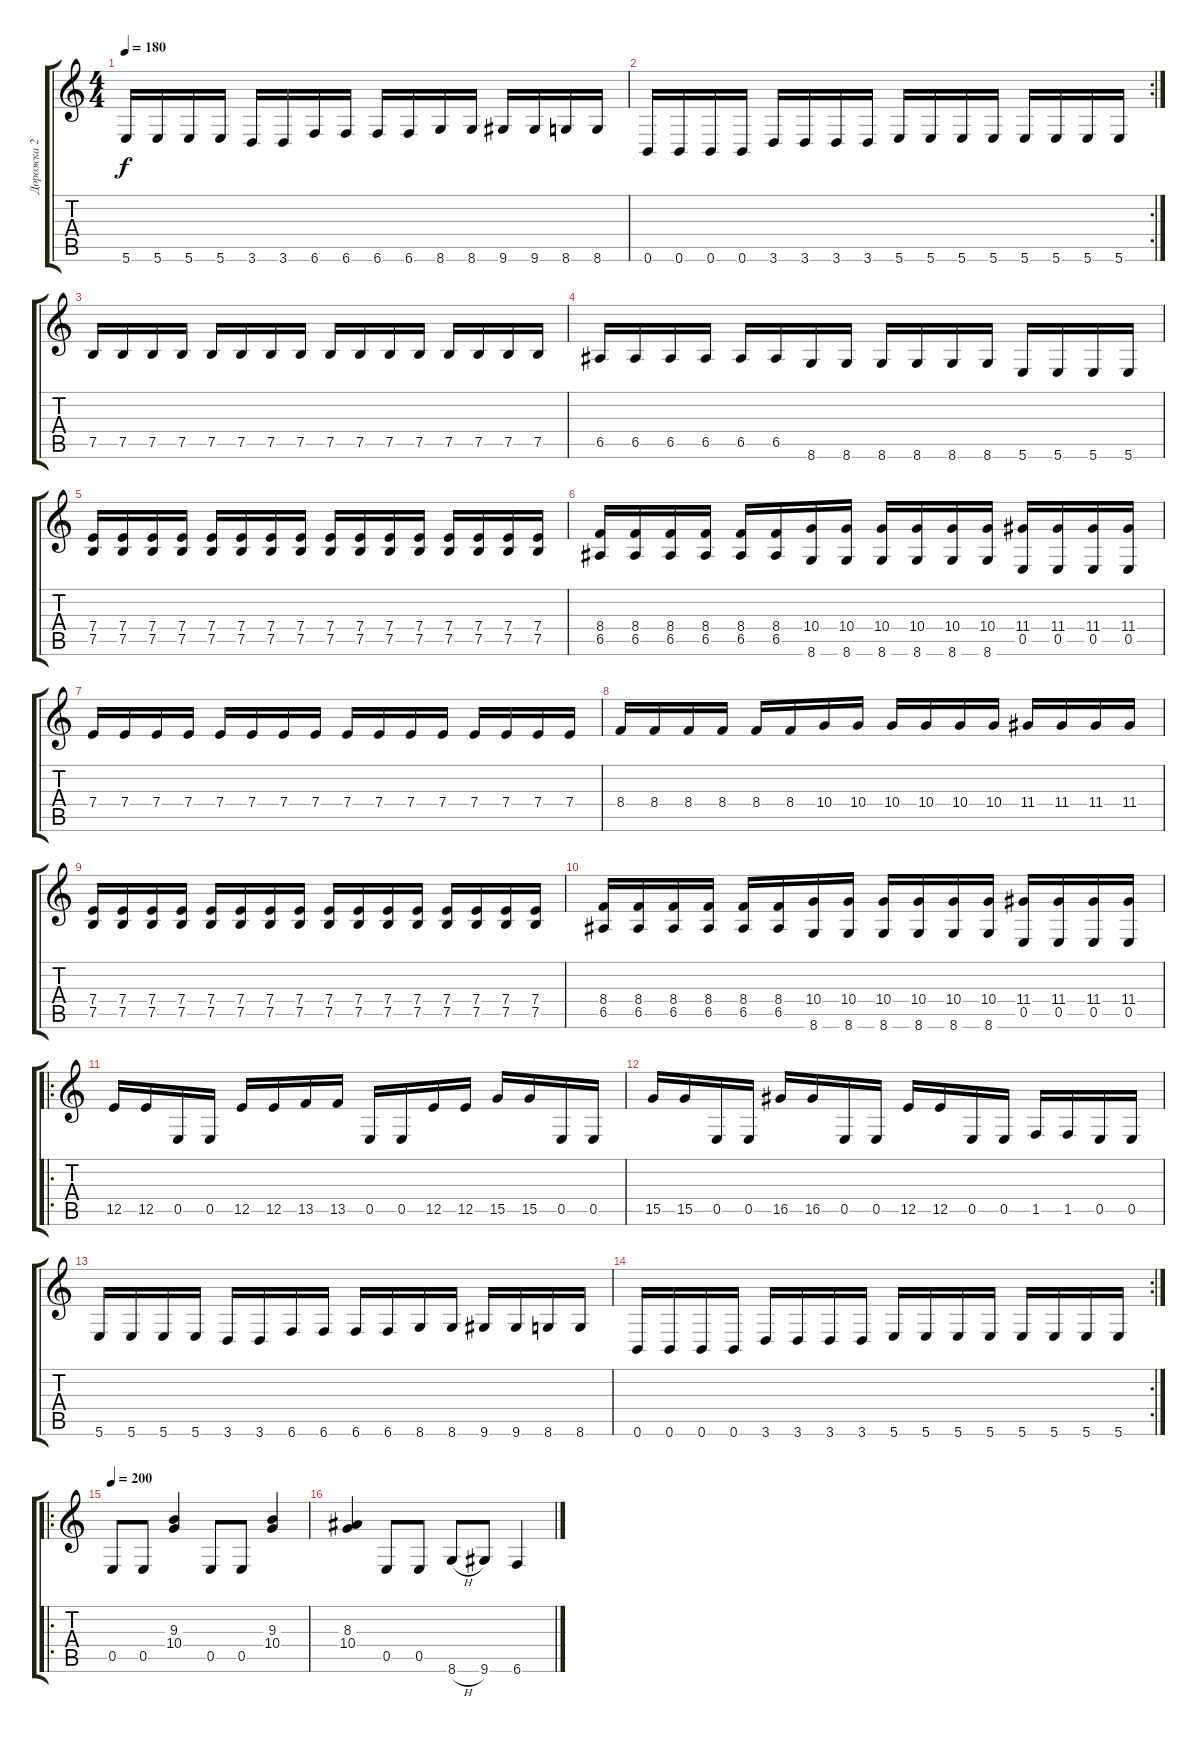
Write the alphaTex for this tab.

\track ("Дорожка 2" "Дорожка 2") {instrument distortionguitar}
\staff {score tabs}
\tuning (B3 Gb3 D3 A2 E2 B1) {hide}
\ts (4 4)
\tempo 180
\clef g2
\ks c
5.6.16{dy f} 5.6.16 5.6.16 5.6.16 3.6.16 3.6.16 6.6.16 6.6.16 6.6.16 6.6.16 8.6.16 8.6.16 9.6.16 9.6.16 8.6.16 8.6.16 |
\rc 2
0.6.16 0.6.16 0.6.16 0.6.16 3.6.16 3.6.16 3.6.16 3.6.16 5.6.16 5.6.16 5.6.16 5.6.16 5.6.16 5.6.16 5.6.16 5.6.16 |
7.5.16 7.5.16 7.5.16 7.5.16 7.5.16 7.5.16 7.5.16 7.5.16 7.5.16 7.5.16 7.5.16 7.5.16 7.5.16 7.5.16 7.5.16 7.5.16 |
6.5.16 6.5.16 6.5.16 6.5.16 6.5.16 6.5.16 8.6.16 8.6.16 8.6.16 8.6.16 8.6.16 8.6.16 5.6.16 5.6.16 5.6.16 5.6.16 |
(7.4 7.5).16 (7.4 7.5).16 (7.4 7.5).16 (7.4 7.5).16 (7.4 7.5).16 (7.4 7.5).16 (7.4 7.5).16 (7.4 7.5).16 (7.4 7.5).16 (7.4 7.5).16 (7.4 7.5).16 (7.4 7.5).16 (7.4 7.5).16 (7.4 7.5).16 (7.4 7.5).16 (7.4 7.5).16 |
(8.4 6.5).16 (8.4 6.5).16 (8.4 6.5).16 (8.4 6.5).16 (8.4 6.5).16 (8.4 6.5).16 (10.4 8.6).16 (10.4 8.6).16 (10.4 8.6).16 (10.4 8.6).16 (10.4 8.6).16 (10.4 8.6).16 (11.4 0.5).16 (11.4 0.5).16 (11.4 0.5).16 (11.4 0.5).16 |
7.4.16 7.4.16 7.4.16 7.4.16 7.4.16 7.4.16 7.4.16 7.4.16 7.4.16 7.4.16 7.4.16 7.4.16 7.4.16 7.4.16 7.4.16 7.4.16 |
8.4.16 8.4.16 8.4.16 8.4.16 8.4.16 8.4.16 10.4.16 10.4.16 10.4.16 10.4.16 10.4.16 10.4.16 11.4.16 11.4.16 11.4.16 11.4.16 |
(7.4 7.5).16 (7.4 7.5).16 (7.4 7.5).16 (7.4 7.5).16 (7.4 7.5).16 (7.4 7.5).16 (7.4 7.5).16 (7.4 7.5).16 (7.4 7.5).16 (7.4 7.5).16 (7.4 7.5).16 (7.4 7.5).16 (7.4 7.5).16 (7.4 7.5).16 (7.4 7.5).16 (7.4 7.5).16 |
(8.4 6.5).16 (8.4 6.5).16 (8.4 6.5).16 (8.4 6.5).16 (8.4 6.5).16 (8.4 6.5).16 (10.4 8.6).16 (10.4 8.6).16 (10.4 8.6).16 (10.4 8.6).16 (10.4 8.6).16 (10.4 8.6).16 (11.4 0.5).16 (11.4 0.5).16 (11.4 0.5).16 (11.4 0.5).16 |
\ro
12.5.16 12.5.16 0.5.16 0.5.16 12.5.16 12.5.16 13.5.16 13.5.16 0.5.16 0.5.16 12.5.16 12.5.16 15.5.16 15.5.16 0.5.16 0.5.16 |
15.5.16 15.5.16 0.5.16 0.5.16 16.5.16 16.5.16 0.5.16 0.5.16 12.5.16 12.5.16 0.5.16 0.5.16 1.5.16 1.5.16 0.5.16 0.5.16 |
5.6.16 5.6.16 5.6.16 5.6.16 3.6.16 3.6.16 6.6.16 6.6.16 6.6.16 6.6.16 8.6.16 8.6.16 9.6.16 9.6.16 8.6.16 8.6.16 |
\rc 2
0.6.16 0.6.16 0.6.16 0.6.16 3.6.16 3.6.16 3.6.16 3.6.16 5.6.16 5.6.16 5.6.16 5.6.16 5.6.16 5.6.16 5.6.16 5.6.16 |
\ro
\tempo 200
0.5.8 0.5.8 (9.3 10.4).4 0.5.8 0.5.8 (9.3 10.4).4 |
(8.3 10.4).4 0.5.8 0.5.8 8.6{h}.8 9.6.8 6.6.4
